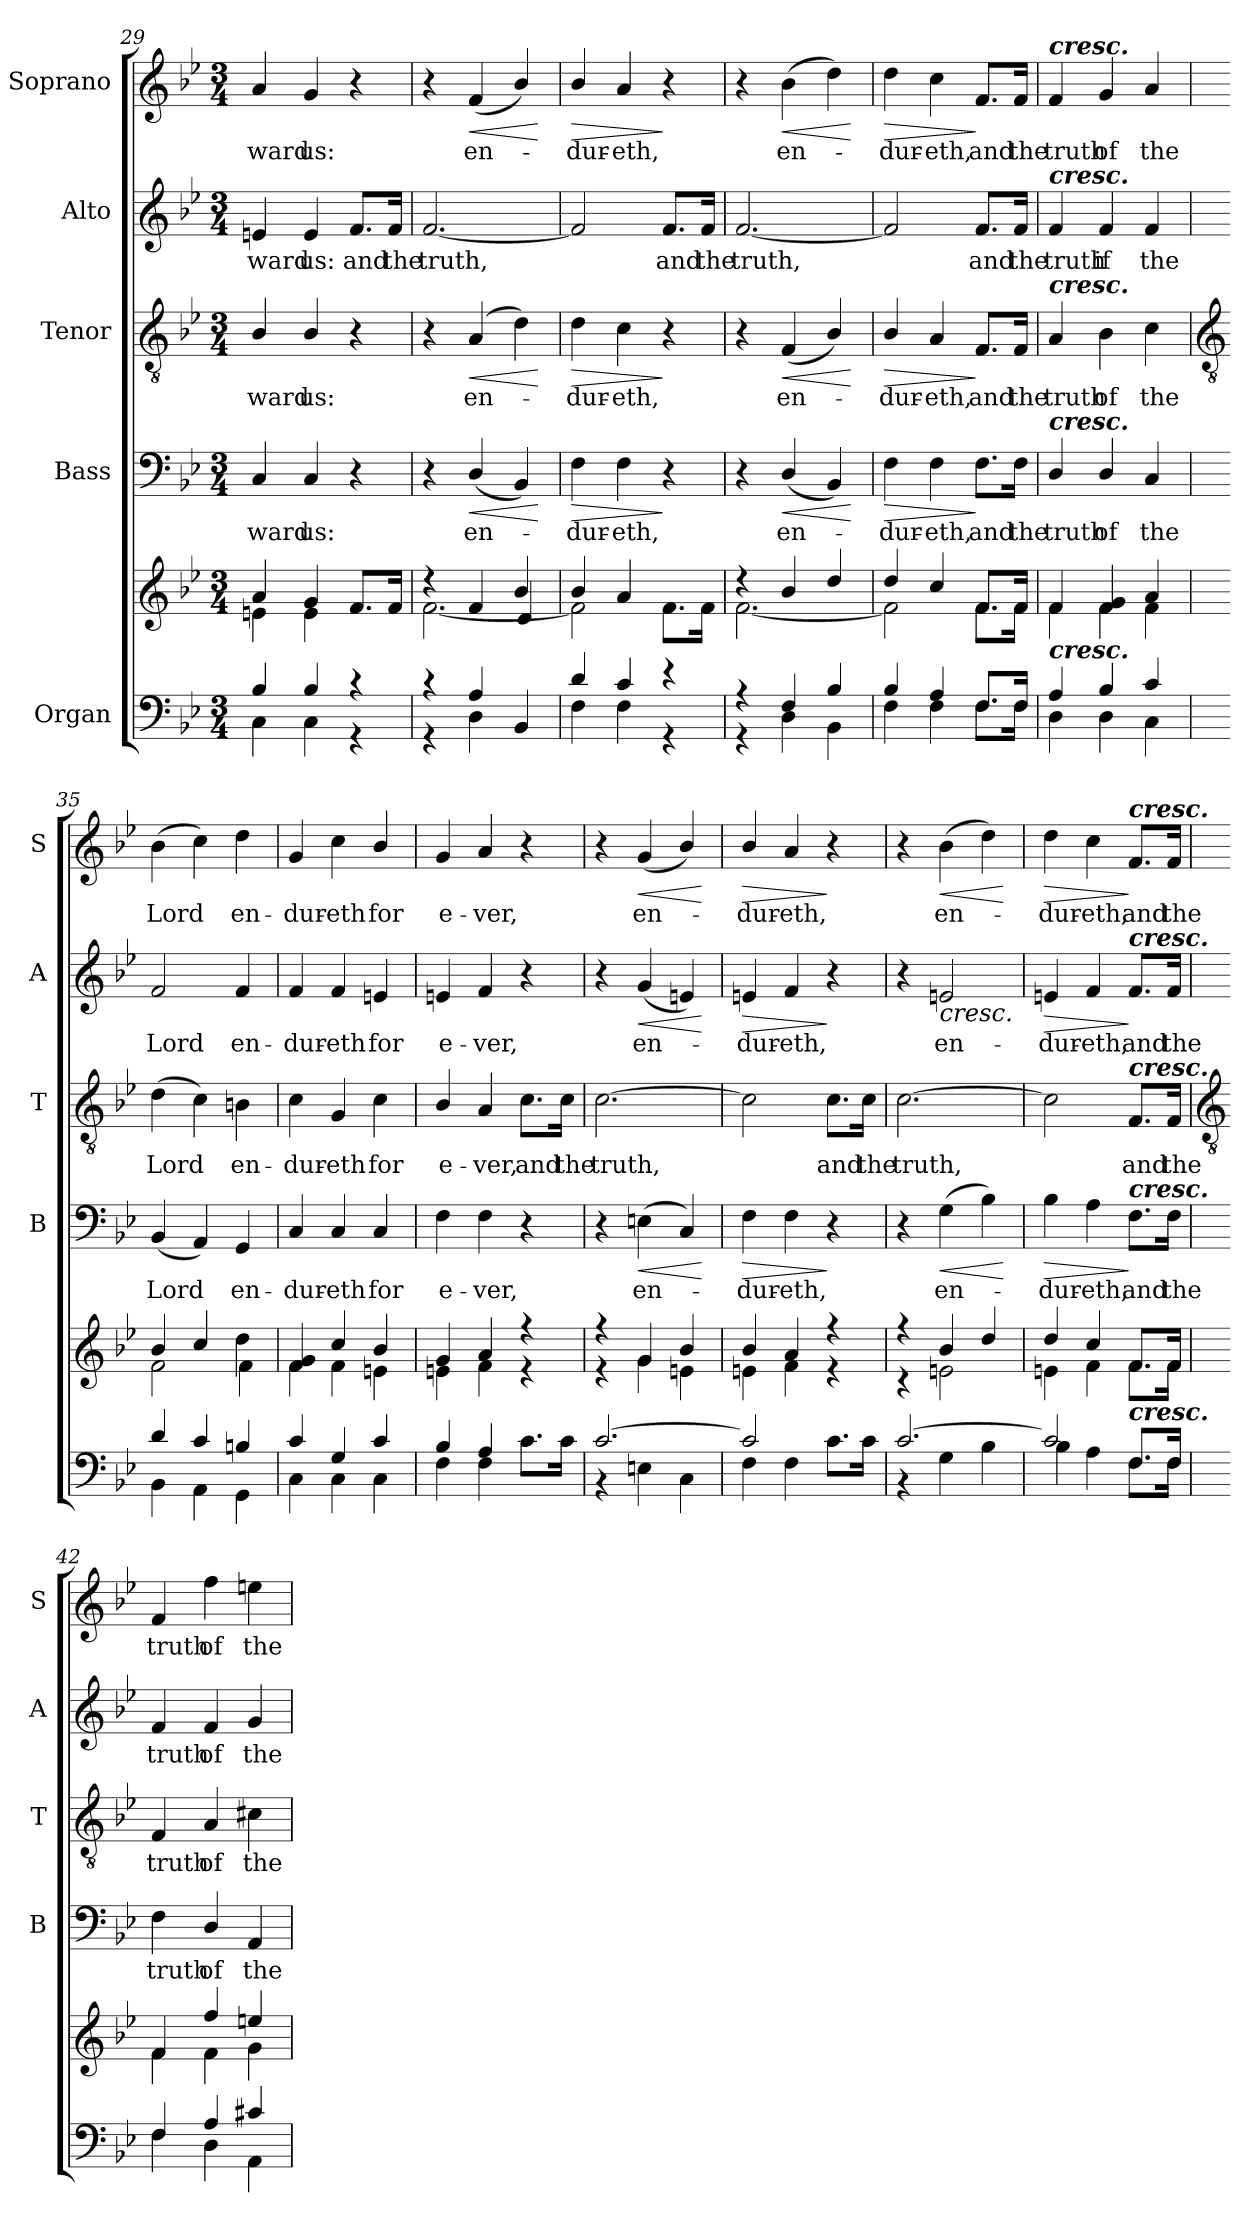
**kern	**kern	**kern	**text	**dynam	**kern	**text	**dynam	**kern	**text	**dynam	**kern	**text	**dynam
*part5	*part5	*part4	*part4	*part4	*part3	*part3	*part3	*part2	*part2	*part2	*part1	*part1	*part1
*staff6	*staff5	*staff4	*staff4	*staff4	*staff3	*staff3	*staff3	*staff2	*staff2	*staff2	*staff1	*staff1	*staff1
*I"Organ	*	*I"Bass	*	*	*I"Tenor	*	*	*I"Alto	*	*	*I"Soprano	*	*
*	*	*I'B	*	*	*I'T	*	*	*I'A	*	*	*I'S	*	*
*clefF4	*clefG2	*clefF4	*	*	*clefGv2	*	*	*clefG2	*	*	*clefG2	*	*
*k[b-e-]	*k[b-e-]	*k[b-e-]	*	*	*k[b-e-]	*	*	*k[b-e-]	*	*	*k[b-e-]	*	*
*B-:	*B-:	*B-:	*	*	*B-:	*	*	*B-:	*	*	*B-:	*	*
*M3/4	*M3/4	*M3/4	*	*	*M3/4	*	*	*M3/4	*	*	*M3/4	*	*
=29	=29	=29	=29	=29	=29	=29	=29	=29	=29	=29	=29	=29	=29
*^	*^	*	*	*	*	*	*	*	*	*	*	*	*
!	!	!	!	!	!LO:LY:b	!	!	!LO:LY:b	!	!	!LO:LY:b	!	!	!LO:LY:b	!
4B-	4C\	4a	4en\	4C	-ward	.	4B-/	-ward	.	4en	-ward	.	4a	-ward	.
!	!	!	!	!	!LO:LY:b	!	!	!LO:LY:b	!	!	!LO:LY:b	!	!	!LO:LY:b	!
4B-	4C\	4g	4e\	4C	us:	.	4B-/	us:	.	4e	us:	.	4g	us:	.
!	!	!	!	!	!	!	!	!	!	!	!LO:LY:b	!	!	!	!
4r	4r	4ryy	8.f/L	4r	.	.	4r	.	.	8.f/L	and	.	4r	.	.
!	!	!	!	!	!	!	!	!	!	!	!LO:LY:b	!	!	!	!
.	.	.	16f/J	.	.	.	.	.	.	16f/Jk	the	.	.	.	.
=30	=30	=30	=30	=30	=30	=30	=30	=30	=30	=30	=30	=30	=30	=30	=30
*	*	*	*^	*	*	*	*	*	*	*	*	*	*	*	*
!	!	!	!	!	!	!	!	!	!	!	!	!LO:LY:b	!	!	!	!
4r	4r	4r	[2.f\	2ryy	4r	.	.	4r	.	.	[2.f	truth,	.	4r	.	.
!	!	!	!	!	!	!LO:LY:b	!LO:HP:b	!	!LO:LY:b	!LO:HP:b	!	!	!	!	!LO:LY:b	!LO:HP:b
4A	4D	4f	.	.	(<4D/	en-	<	(4A	en-	<	.	.	.	(<4f	en-	<
4ryy	4BB-	4b-/	.	4d	4BB-)	.	.	4d)	.	.	.	.	.	4b-/)	.	.
*v	*v	*	*	*	*	*	*	*	*	*	*	*	*	*	*	*
*	*v	*v	*v	*	*	*	*	*	*	*	*	*	*	*	*
.	.	.	.	[	.	.	[	.	.	.	.	.	[
=31	=31	=31	=31	=31	=31	=31	=31	=31	=31	=31	=31	=31	=31
*^	*^	*	*	*	*	*	*	*	*	*	*	*	*
!	!	!	!	!	!LO:LY:b	!LO:HP:b	!	!LO:LY:b	!LO:HP:b	!	!	!	!	!LO:LY:b	!LO:HP:b
4d	4F	4b-/	2f\]	4F	dur-	>	4d	dur-	>	2f]	.	.	4b-/	dur-	>
!	!	!	!	!	!LO:LY:b	!	!	!LO:LY:b	!	!	!	!	!	!LO:LY:b	!
4c	4F	4a	.	4F	-eth,	.	4c	-eth,	.	.	.	.	4a	-eth,	.
!	!	!	!	!	!	!	!	!	!	!	!LO:LY:b	!	!	!	!
4r	4r	4ryy	8.f\L	4r	.	]	4r	.	]	8.f/L	and	.	4r	.	]
!	!	!	!	!	!	!	!	!	!	!	!LO:LY:b	!	!	!	!
.	.	.	16f\J	.	.	.	.	.	.	16f/Jk	the	.	.	.	.
=32	=32	=32	=32	=32	=32	=32	=32	=32	=32	=32	=32	=32	=32	=32	=32
!	!	!	!	!	!	!	!	!	!	!	!LO:LY:b	!	!	!	!
4r	4r	4r	[2.f\	4r	.	.	4r	.	.	[2.f	truth,	.	4r	.	.
!	!	!	!	!	!LO:LY:b	!LO:HP:b	!	!LO:LY:b	!LO:HP:b	!	!	!	!	!LO:LY:b	!LO:HP:b
4F	4D	4b-/	.	(<4D/	en-	<	(<4F	en-	<	.	.	.	(>4b-	en-	<
4B-	4BB-\	4dd/	.	4BB-)	.	.	4B-/)	.	.	.	.	.	4dd)	.	.
*v	*v	*	*	*	*	*	*	*	*	*	*	*	*	*	*
*	*v	*v	*	*	*	*	*	*	*	*	*	*	*	*
.	.	.	.	[	.	.	[	.	.	.	.	.	[
=33	=33	=33	=33	=33	=33	=33	=33	=33	=33	=33	=33	=33	=33
*^	*^	*	*	*	*	*	*	*	*	*	*	*	*
!	!	!	!	!	!LO:LY:b	!LO:HP:b	!	!LO:LY:b	!LO:HP:b	!	!	!	!	!LO:LY:b	!LO:HP:b
4B-	4F	4dd/	2f\]	4F	dur-	>	4B-/	dur-	>	2f]	.	.	4dd	dur-	>
!	!	!	!	!	!LO:LY:b	!	!	!LO:LY:b	!	!	!	!	!	!LO:LY:b	!
4A	4F	4cc/	.	4F	-eth,	.	4A	-eth,	.	.	.	.	4cc	-eth,	.
!	!	!	!	!	!LO:LY:b	!	!	!LO:LY:b	!	!	!LO:LY:b	!	!	!LO:LY:b	!
8.FL	8.FL	8.fL	8.f\L	8.F\L	and	]	8.F/L	and	]	8.f/L	and	.	8.f/L	and	]
!	!	!	!	!	!LO:LY:b	!	!	!LO:LY:b	!	!	!LO:LY:b	!	!	!LO:LY:b	!
16FJ	16FJ	16fJ	16f\J	16F\Jk	the	.	16F/Jk	the	.	16f/Jk	the	.	16f/Jk	the	.
=34	=34	=34	=34	=34	=34	=34	=34	=34	=34	=34	=34	=34	=34	=34	=34
!	!	!	!	!	!	!	!	!	!	!	!	!	!LO:TX:a:Bi:t=cresc.	!	!
!	!	!	!	!	!	!	!	!	!	!LO:TX:a:Bi:t=cresc.	!	!	!	!	!
!	!	!	!	!	!	!	!LO:TX:a:Bi:t=cresc.	!	!	!	!	!	!	!	!
!	!	!	!	!LO:TX:a:Bi:t=cresc.	!	!	!	!	!	!	!	!	!	!	!
!LO:TX:a:Bi:t=cresc.	!	!	!	!	!	!	!	!	!	!	!	!	!	!	!
!	!	!	!	!	!LO:LY:b	!	!	!LO:LY:b	!	!	!LO:LY:b	!	!	!LO:LY:b	!
4A	4D	4f	4f\	4D/	truth	.	4A	truth	.	4f	truth	.	4f	truth	.
!	!	!	!	!	!LO:LY:b	!	!	!LO:LY:b	!	!	!LO:LY:b	!	!	!LO:LY:b	!
4B-	4D	4f 4g	4f\	4D/	of	.	4B-	of	.	4f	if	.	4g	of	.
!	!	!	!	!	!LO:LY:b	!	!	!LO:LY:b	!	!	!LO:LY:b	!	!	!LO:LY:b	!
4c	4C\	4a	4f\	4C	the	.	4c	the	.	4f	the	.	4a	the	.
!!LO:LB:g=z
=35	=35	=35	=35	=35	=35	=35	=35	=35	=35	=35	=35	=35	=35	=35	=35
*	*	*	*	*	*	*	*clefGv2	*	*	*	*	*	*	*	*
!	!	!	!	!	!LO:LY:b	!	!	!LO:LY:b	!	!	!LO:LY:b	!	!	!LO:LY:b	!
4d	4BB-\	4b-/	2f\	(<4BB-	Lord	.	(>4d	Lord	.	2f	Lord	.	(>4b-	Lord	.
4c	4AA\	4cc/	.	4AA)	.	.	4c)	.	.	.	.	.	4cc)	.	.
!	!	!	!	!	!LO:LY:b	!	!	!LO:LY:b	!	!	!LO:LY:b	!	!	!LO:LY:b	!
4Bn	4GG\	4dd\	4f\	4GG	en-	.	4Bn	en-	.	4f	en-	.	4dd	en-	.
=36	=36	=36	=36	=36	=36	=36	=36	=36	=36	=36	=36	=36	=36	=36	=36
!	!	!	!	!	!LO:LY:b	!	!	!LO:LY:b	!	!	!LO:LY:b	!	!	!LO:LY:b	!
4c	4C\	4f 4g	4f	4C	-dur-	.	4c	-dur-	.	4f	-dur-	.	4g	-dur-	.
!	!	!	!	!	!LO:LY:b	!	!	!LO:LY:b	!	!	!LO:LY:b	!	!	!LO:LY:b	!
4G	4C\	4cc/	4f	4C	-eth	.	4G	-eth	.	4f	-eth	.	4cc	-eth	.
!	!	!	!	!	!LO:LY:b	!	!	!LO:LY:b	!	!	!LO:LY:b	!	!	!LO:LY:b	!
4c	4C\	4b-/	4en	4C	for	.	4c	for	.	4en	for	.	4b-/	for	.
=37	=37	=37	=37	=37	=37	=37	=37	=37	=37	=37	=37	=37	=37	=37	=37
!	!	!	!	!	!LO:LY:b	!	!	!LO:LY:b	!	!	!LO:LY:b	!	!	!LO:LY:b	!
4B-	4F	4g	4en	4F	e-	.	4B-/	e-	.	4en	e-	.	4g	e-	.
!	!	!	!	!	!LO:LY:b	!	!	!LO:LY:b	!	!	!LO:LY:b	!	!	!LO:LY:b	!
4A	4F	4a	4f	4F	-ver,	.	4A	-ver,	.	4f	-ver,	.	4a	-ver,	.
!	!	!	!	!	!	!	!	!LO:LY:b	!	!	!	!	!	!	!
8.cL	4ryy	4r	4r	4r	.	.	8.c\L	and	.	4r	.	.	4r	.	.
!	!	!	!	!	!	!	!	!LO:LY:b	!	!	!	!	!	!	!
16cJ	.	.	.	.	.	.	16c\Jk	the	.	.	.	.	.	.	.
=38	=38	=38	=38	=38	=38	=38	=38	=38	=38	=38	=38	=38	=38	=38	=38
!	!	!	!	!	!	!	!	!LO:LY:b	!	!	!	!	!	!	!
[2.c/	4r	4r	4r	4r	.	.	[2.c	truth,	.	4r	.	.	4r	.	.
!	!	!	!	!	!LO:LY:b	!LO:HP:b	!	!	!	!	!LO:LY:b	!LO:HP:b	!	!LO:LY:b	!LO:HP:b
.	4En	4g	4g	(<4En	en-	<	.	.	.	(<4g	en-	<	(<4g	en-	<
.	4C\	4b-/	4en	4C)	.	.	.	.	.	4en)	.	.	4b-/)	.	.
*v	*v	*	*	*	*	*	*	*	*	*	*	*	*	*	*
*	*v	*v	*	*	*	*	*	*	*	*	*	*	*	*
.	.	.	.	[	.	.	.	.	.	[	.	.	[
=39	=39	=39	=39	=39	=39	=39	=39	=39	=39	=39	=39	=39	=39
*^	*^	*	*	*	*	*	*	*	*	*	*	*	*
!	!	!	!	!	!LO:LY:b	!LO:HP:b	!	!	!	!	!LO:LY:b	!LO:HP:b	!	!LO:LY:b	!LO:HP:b
2c/]	4F	4b-/	4en	4F	dur-	>	2c]	.	.	4en	dur-	>	4b-/	dur-	>
!	!	!	!	!	!LO:LY:b	!	!	!	!	!	!LO:LY:b	!	!	!LO:LY:b	!
.	4F	4a	4f	4F	-eth,	.	.	.	.	4f	-eth,	.	4a	-eth,	.
!	!	!	!	!	!	!	!	!LO:LY:b	!	!	!	!	!	!	!
8.cL	4ryy	4r	4r	4r	.	]	8.c\L	and	.	4r	.	]	4r	.	]
!	!	!	!	!	!	!	!	!LO:LY:b	!	!	!	!	!	!	!
16cJ	.	.	.	.	.	.	16c\Jk	the	.	.	.	.	.	.	.
=40	=40	=40	=40	=40	=40	=40	=40	=40	=40	=40	=40	=40	=40	=40	=40
!	!	!	!	!	!	!	!	!LO:LY:b	!	!	!	!	!	!	!
[2.c/	4r	4r	4r	4r	.	.	[2.c	truth,	.	4r	.	.	4r	.	.
!	!	!	!	!	!LO:LY:b	!LO:HP:b	!	!	!	!	!LO:LY:b	!LO:HP:b	!	!LO:LY:b	!LO:HP:b
.	4G	4b-/	2en\	(>4G	en-	<	.	.	.	2en	en-	<	(>4b-	en-	<
.	4B-	4dd/	.	4B-)	.	.	.	.	.	.	.	.	4dd)	.	.
*v	*v	*	*	*	*	*	*	*	*	*	*	*	*	*	*
*	*v	*v	*	*	*	*	*	*	*	*	*	*	*	*
.	.	.	.	[	.	.	.	.	.	.	.	.	[
=41	=41	=41	=41	=41	=41	=41	=41	=41	=41	=41	=41	=41	=41
*^	*^	*	*	*	*	*	*	*	*	*	*	*	*
!	!	!	!	!	!LO:LY:b	!LO:HP:b	!	!	!	!	!LO:LY:b	!LO:HP:b	!	!LO:LY:b	!LO:HP:b
2c/]	4B-	4dd	4en\	4B-	-dur-	>	2c]	.	.	4en	-dur-	>	4dd	dur-	>
!	!	!	!	!	!LO:LY:b	!	!	!	!	!	!LO:LY:b	!	!	!LO:LY:b	!
.	4A	4cc/	4f	4A	-eth,	.	.	.	.	4f	-eth,	[	4cc	-eth,	.
!	!	!	!	!	!	!	!	!	!	!	!	!	!LO:TX:a:Bi:t=cresc.	!	!
!	!	!	!	!	!	!	!	!	!	!LO:TX:a:Bi:t=cresc.	!	!	!	!	!
!	!	!	!	!	!	!	!LO:TX:a:Bi:t=cresc.	!	!	!	!	!	!	!	!
!	!	!	!	!LO:TX:a:Bi:t=cresc.	!	!	!	!	!	!	!	!	!	!	!
!LO:TX:a:Bi:t=cresc.	!	!	!	!	!	!	!	!	!	!	!	!	!	!	!
!	!	!	!	!	!LO:LY:b	!	!	!LO:LY:b	!	!	!LO:LY:b	!	!	!LO:LY:b	!
8.FL	8.FL	8.fL	8.fL	8.F\L	and	]	8.F/L	and	.	8.f/L	and	]	8.f/L	and	]
!	!	!	!	!	!LO:LY:b	!	!	!LO:LY:b	!	!	!LO:LY:b	!	!	!LO:LY:b	!
16FJ	16FJ	16fJ	16fJ	16F\Jk	the	.	16F/Jk	the	.	16f/Jk	the	.	16f/Jk	the	.
!!LO:LB:g=z
=42	=42	=42	=42	=42	=42	=42	=42	=42	=42	=42	=42	=42	=42	=42	=42
*	*	*	*	*	*	*	*clefGv2	*	*	*	*	*	*	*	*
!	!	!	!	!	!LO:LY:b	!	!	!LO:LY:b	!	!	!LO:LY:b	!	!	!LO:LY:b	!
4F	4F	4f	4f	4F	truth	.	4F	truth	.	4f	truth	.	4f	truth	.
!	!	!	!	!	!LO:LY:b	!	!	!LO:LY:b	!	!	!LO:LY:b	!	!	!LO:LY:b	!
4A	4D	4ff	4f\	4D/	of	.	4A	of	.	4f	of	.	4ff	of	.
!	!	!	!	!	!LO:LY:b	!	!	!LO:LY:b	!	!	!LO:LY:b	!	!	!LO:LY:b	!
4c#X	4AA\	4een	4g\	4AA	the	.	4c#X	the	.	4g	the	.	4een	the	.
*v	*v	*	*	*	*	*	*	*	*	*	*	*	*	*	*
*	*v	*v	*	*	*	*	*	*	*	*	*	*	*	*
=	=	=	=	=	=	=	=	=	=	=	=	=	=
*-	*-	*-	*-	*-	*-	*-	*-	*-	*-	*-	*-	*-	*-
